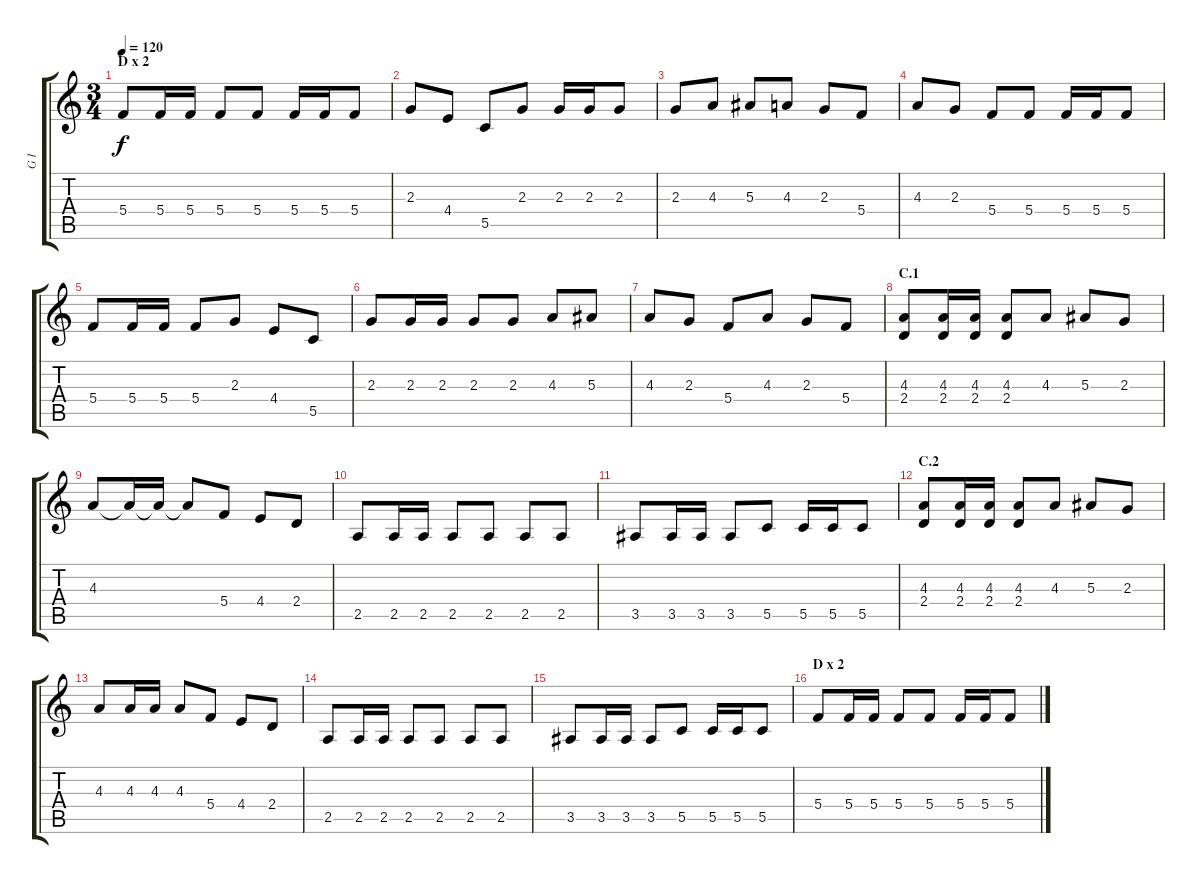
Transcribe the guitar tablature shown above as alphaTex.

\track ("G I" "G I") {instrument distortionguitar}
\staff {score tabs}
\tuning (D4 A3 F3 C3 G2 D2) {hide}
\ts (3 4)
\section ("" "D x 2")
\tempo 120
\clef g2
\ks c
5.4.8{dy f} 5.4.16 5.4.16 5.4.8 5.4.8 5.4.16 5.4.16 5.4.8 |
2.3.8 4.4.8 5.5.8 2.3.8 2.3.16 2.3.16 2.3.8 |
2.3.8 4.3.8 5.3.8 4.3.8 2.3.8 5.4.8 |
4.3.8 2.3.8 5.4.8 5.4.8 5.4.16 5.4.16 5.4.8 |
5.4.8 5.4.16 5.4.16 5.4.8 2.3.8 4.4.8 5.5.8 |
2.3.8 2.3.16 2.3.16 2.3.8 2.3.8 4.3.8 5.3.8 |
4.3.8 2.3.8 5.4.8 4.3.8 2.3.8 5.4.8 |
\section ("" "C.1")
(4.3 2.4).8 (4.3 2.4).16 (4.3 2.4).16 (4.3 2.4).8 4.3.8 5.3.8 2.3.8 |
4.3.8 4.3{t}.16 4.3{t}.16 4.3{t}.8 5.4.8 4.4.8 2.4.8 |
2.5.8 2.5.16 2.5.16 2.5.8 2.5.8 2.5.8 2.5.8 |
3.5.8 3.5.16 3.5.16 3.5.8 5.5.8 5.5.16 5.5.16 5.5.8 |
\section ("" "C.2")
(4.3 2.4).8 (4.3 2.4).16 (4.3 2.4).16 (4.3 2.4).8 4.3.8 5.3.8 2.3.8 |
4.3.8 4.3.16 4.3.16 4.3.8 5.4.8 4.4.8 2.4.8 |
2.5.8 2.5.16 2.5.16 2.5.8 2.5.8 2.5.8 2.5.8 |
3.5.8 3.5.16 3.5.16 3.5.8 5.5.8 5.5.16 5.5.16 5.5.8 |
\section ("" "D x 2")
5.4.8 5.4.16 5.4.16 5.4.8 5.4.8 5.4.16 5.4.16 5.4.8
